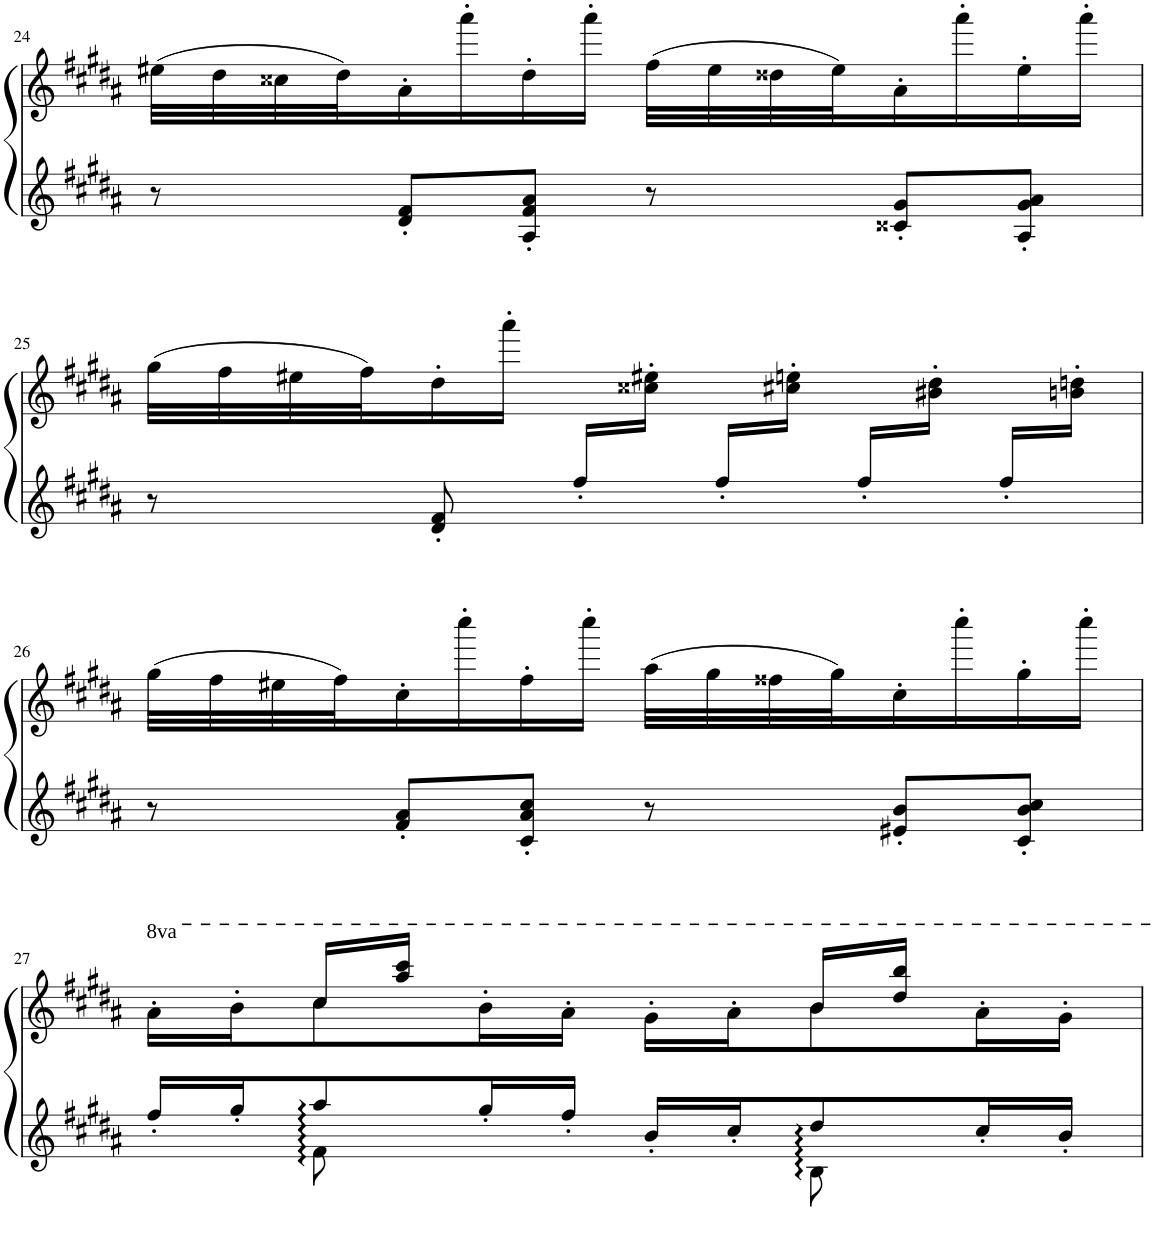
**kern	**kern
*part1	*part1
*staff2	*staff1
*I"Piano	*
*I'Pno	*
!!LO:PB:g=z
*clefG2	*clefG2
*k[f#c#g#d#a#]	*k[f#c#g#d#a#]
*M6/8	*M6/8
=24	=24
8r	(32ee#X\LLL
.	32dd#\
.	32cc##X\
.	32dd#\J)
8d#/' 8f#/'L	16a#'\
.	16aaa#'\
8A#/' 8f#/' 8a#/'J	16dd#'\
.	16aaa#'\JJ
8r	(32ff#\LLL
.	32ee#\
.	32dd##X\
.	32ee#\J)
8c##X/' 8g#/'L	16a#'\
.	16aaa#'\
8A#/' 8g#/' 8a#/'J	16ee#'\
.	16aaa#'\JJ
!!LO:LB:g=z
=25	=25
*^	*
4ryy	8r	(32gg#\LLL
.	.	32ff#\
.	.	32ee#X\
.	.	32ff#\J)
.	8d#/' 8f#/'	16dd#'\
.	.	16aaa#'\JJ
16ff#'/LL	2ryy	16ryy
16ryy	.	16cc##X\' 16ee#X\'JJ
16ff#'/LL	.	16ryy
16ryy	.	16cc#X\' 16een\'JJ
16ff#'/LL	.	16ryy
16ryy	.	16b#X\' 16dd#\'JJ
16ff#'/LL	.	16ryy
16ryy	.	16bn\' 16ddn\'JJ
*v	*v	*
!!LO:LB:g=z
=26	=26
8r	(32gg#\LLL
.	32ff#\
.	32ee#X\
.	32ff#\J)
8f#/' 8a#/'L	16cc#'\
.	16cccc#'\
8c#/' 8a#/' 8cc#/'J	16ff#'\
.	16cccc#'\JJ
8r	(32aa#\LLL
.	32gg#\
.	32ff##X\
.	32gg#\J)
8e#X/' 8b/'L	16cc#'\
.	16cccc#'\
8c#/' 8b/' 8cc#/'J	16gg#'\
.	16cccc#'\JJ
!!LO:LB:g=z
=27	=27
*^	*^
16ff#'/LL	8ryy	16aa#'\LL	8ryy
16gg#'/J	.	16bb'\J	.
8aa#/	8f#\	8ccc#\	16ccc#/LL
.	.	.	16aaa#/ 16cccc#/JJ
16gg#'/L	4ryy	16bb'\L	4ryy
16ff#'/JJ	.	16aa#'\JJ	.
16b'/LL	.	16gg#'\LL	.
16cc#'/J	.	16aa#'\J	.
8dd#/	8B\	8bb\	16bb/LL
.	.	.	16ddd#/ 16bbb/JJ
16cc#'/L	8ryy	16aa#'\L	8ryy
16b'/JJ	.	16gg#'\JJ	.
*v	*v	*	*
*	*v	*v
=	=
*-	*-
